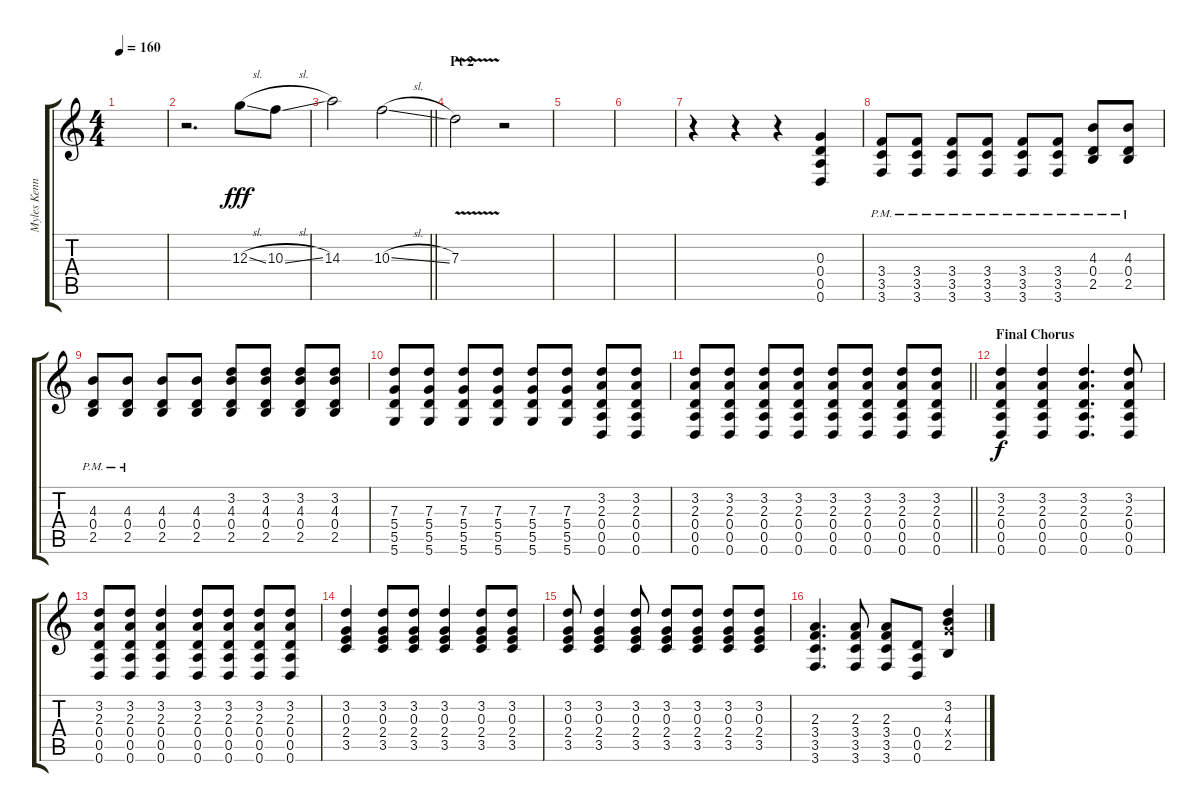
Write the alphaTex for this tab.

\track ("Myles Kennedy [Guitar]" "Myles Kenn") {instrument acousticguitarsteel}
\staff {score tabs}
\tuning (E4 B3 G3 D3 A2 D2) {hide}
\ts (4 4)
\tempo 160
\clef g2
\ks c
|
r.2{d} 12.3{sl}.8{dy fff volume 13} 10.3{sl}.8 |
\barLineRight lightlight
14.3.2 10.3{sl}.2 |
\section ("" "Pt 2")
7.3{v}.2 r.2 |
|
|
r.4 r.4 r.4 (0.3 0.4 0.5 0.6).4 |
(3.4{pm} 3.5{pm} 3.6{pm}).8{balance 13 instrument overdrivenguitar} (3.4{pm} 3.5{pm} 3.6{pm}).8 (3.4{pm} 3.5{pm} 3.6{pm}).8 (3.4{pm} 3.5{pm} 3.6{pm}).8 (3.4{pm} 3.5{pm} 3.6{pm}).8 (3.4{pm} 3.5{pm} 3.6{pm}).8 (4.3{pm} 0.4{pm} 2.5{pm}).8 (4.3{pm} 0.4{pm} 2.5{pm}).8 |
(4.3{pm} 0.4{pm} 2.5{pm}).8 (4.3{pm} 0.4{pm} 2.5{pm}).8 (4.3 0.4 2.5).8 (4.3 0.4 2.5).8 (3.2 4.3 0.4 2.5).8 (3.2 4.3 0.4 2.5).8 (3.2 4.3 0.4 2.5).8 (3.2 4.3 0.4 2.5).8 |
(7.3 5.4 5.5 5.6).8 (7.3 5.4 5.5 5.6).8 (7.3 5.4 5.5 5.6).8 (7.3 5.4 5.5 5.6).8 (7.3 5.4 5.5 5.6).8 (7.3 5.4 5.5 5.6).8 (3.2 2.3 0.4 0.5 0.6).8 (3.2 2.3 0.4 0.5 0.6).8 |
\barLineRight lightlight
(3.2 2.3 0.4 0.5 0.6).8 (3.2 2.3 0.4 0.5 0.6).8 (3.2 2.3 0.4 0.5 0.6).8 (3.2 2.3 0.4 0.5 0.6).8 (3.2 2.3 0.4 0.5 0.6).8 (3.2 2.3 0.4 0.5 0.6).8 (3.2 2.3 0.4 0.5 0.6).8 (3.2 2.3 0.4 0.5 0.6).8 |
\section ("" "Final Chorus")
(3.2 2.3 0.4 0.5 0.6).4{dy f} (3.2 2.3 0.4 0.5 0.6).4 (3.2 2.3 0.4 0.5 0.6).4{d} (3.2 2.3 0.4 0.5 0.6).8 |
(3.2 2.3 0.4 0.5 0.6).8 (3.2 2.3 0.4 0.5 0.6).8 (3.2 2.3 0.4 0.5 0.6).4 (3.2 2.3 0.4 0.5 0.6).8 (3.2 2.3 0.4 0.5 0.6).8 (3.2 2.3 0.4 0.5 0.6).8 (3.2 2.3 0.4 0.5 0.6).8 |
(3.2 0.3 2.4 3.5).4 (3.2 0.3 2.4 3.5).8 (3.2 0.3 2.4 3.5).8 (3.2 0.3 2.4 3.5).4 (3.2 0.3 2.4 3.5).8 (3.2 0.3 2.4 3.5).8 |
(3.2 0.3 2.4 3.5).8 (3.2 0.3 2.4 3.5).4 (3.2 0.3 2.4 3.5).8 (3.2 0.3 2.4 3.5).8 (3.2 0.3 2.4 3.5).8 (3.2 0.3 2.4 3.5).8 (3.2 0.3 2.4 3.5).8 |
(2.3 3.4 3.5 3.6).4{d} (2.3 3.4 3.5 3.6).8 (2.3 3.4 3.5 3.6).8 (0.4 0.5 0.6).8 (3.2 4.3 5.4{x} 2.5).4
